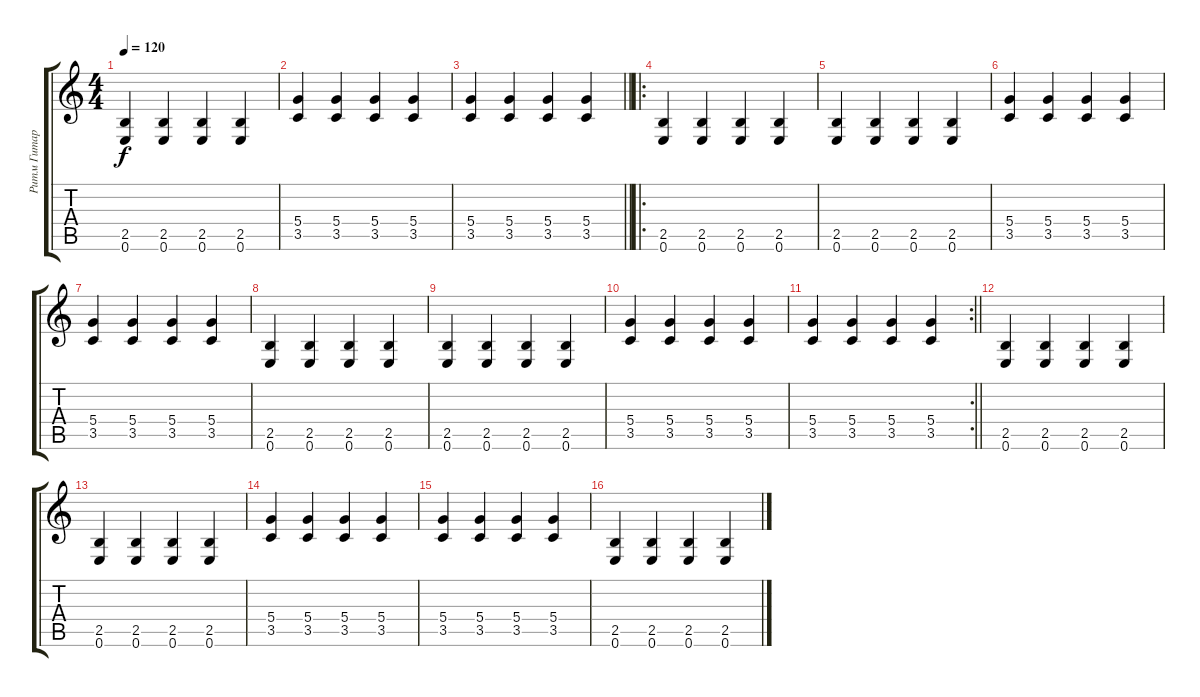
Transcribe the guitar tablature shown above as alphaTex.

\track ("Ритм Гитара" "Ритм Гитар") {instrument distortionguitar}
\staff {score tabs}
\tuning (E4 B3 G3 D3 A2 E2) {hide}
\ts (4 4)
\tempo 120
\clef g2
\ks c
(2.5 0.6).4{dy f} (2.5 0.6).4 (2.5 0.6).4 (2.5 0.6).4 |
(5.4 3.5).4 (5.4 3.5).4 (5.4 3.5).4 (5.4 3.5).4 |
\barLineRight lightlight
(5.4 3.5).4 (5.4 3.5).4 (5.4 3.5).4 (5.4 3.5).4 |
\ro
\section ("" "")
(2.5 0.6).4 (2.5 0.6).4 (2.5 0.6).4 (2.5 0.6).4 |
(2.5 0.6).4 (2.5 0.6).4 (2.5 0.6).4 (2.5 0.6).4 |
(5.4 3.5).4 (5.4 3.5).4 (5.4 3.5).4 (5.4 3.5).4 |
(5.4 3.5).4 (5.4 3.5).4 (5.4 3.5).4 (5.4 3.5).4 |
(2.5 0.6).4 (2.5 0.6).4 (2.5 0.6).4 (2.5 0.6).4 |
(2.5 0.6).4 (2.5 0.6).4 (2.5 0.6).4 (2.5 0.6).4 |
(5.4 3.5).4 (5.4 3.5).4 (5.4 3.5).4 (5.4 3.5).4 |
\rc 2
\barLineRight lightlight
(5.4 3.5).4 (5.4 3.5).4 (5.4 3.5).4 (5.4 3.5).4 |
\section ("" "")
(2.5 0.6).4 (2.5 0.6).4 (2.5 0.6).4 (2.5 0.6).4 |
(2.5 0.6).4 (2.5 0.6).4 (2.5 0.6).4 (2.5 0.6).4 |
(5.4 3.5).4 (5.4 3.5).4 (5.4 3.5).4 (5.4 3.5).4 |
(5.4 3.5).4 (5.4 3.5).4 (5.4 3.5).4 (5.4 3.5).4 |
(2.5 0.6).4 (2.5 0.6).4 (2.5 0.6).4 (2.5 0.6).4
